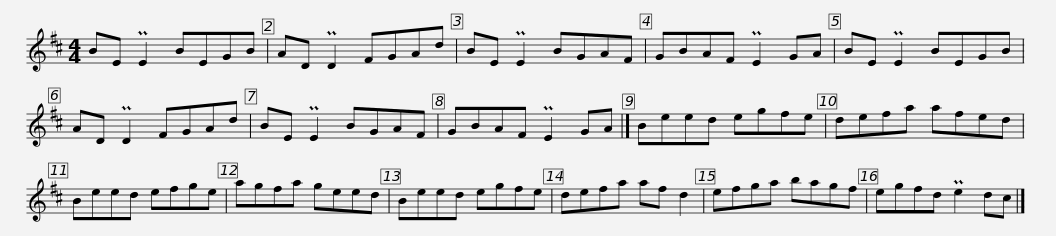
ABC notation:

X:1
L:1/8
M:4/4
I:linebreak $
K:D
V:1 treble
V:1
 BE PE2 BEGB | AD PD2 FGAd | BE PE2 BGAF | GBAF PE2 GA | BE PE2 BEGB | %5
 AD PD2 FGAd |$ BE PE2 BGAF | GBAF PE2 GA |] Beed egfe | defa afed | %10
 Beed efge |$ agfa geed | Beed egfe | defa af d2 | efga bagf | %15
 egfd Pe2 dc |] %16
